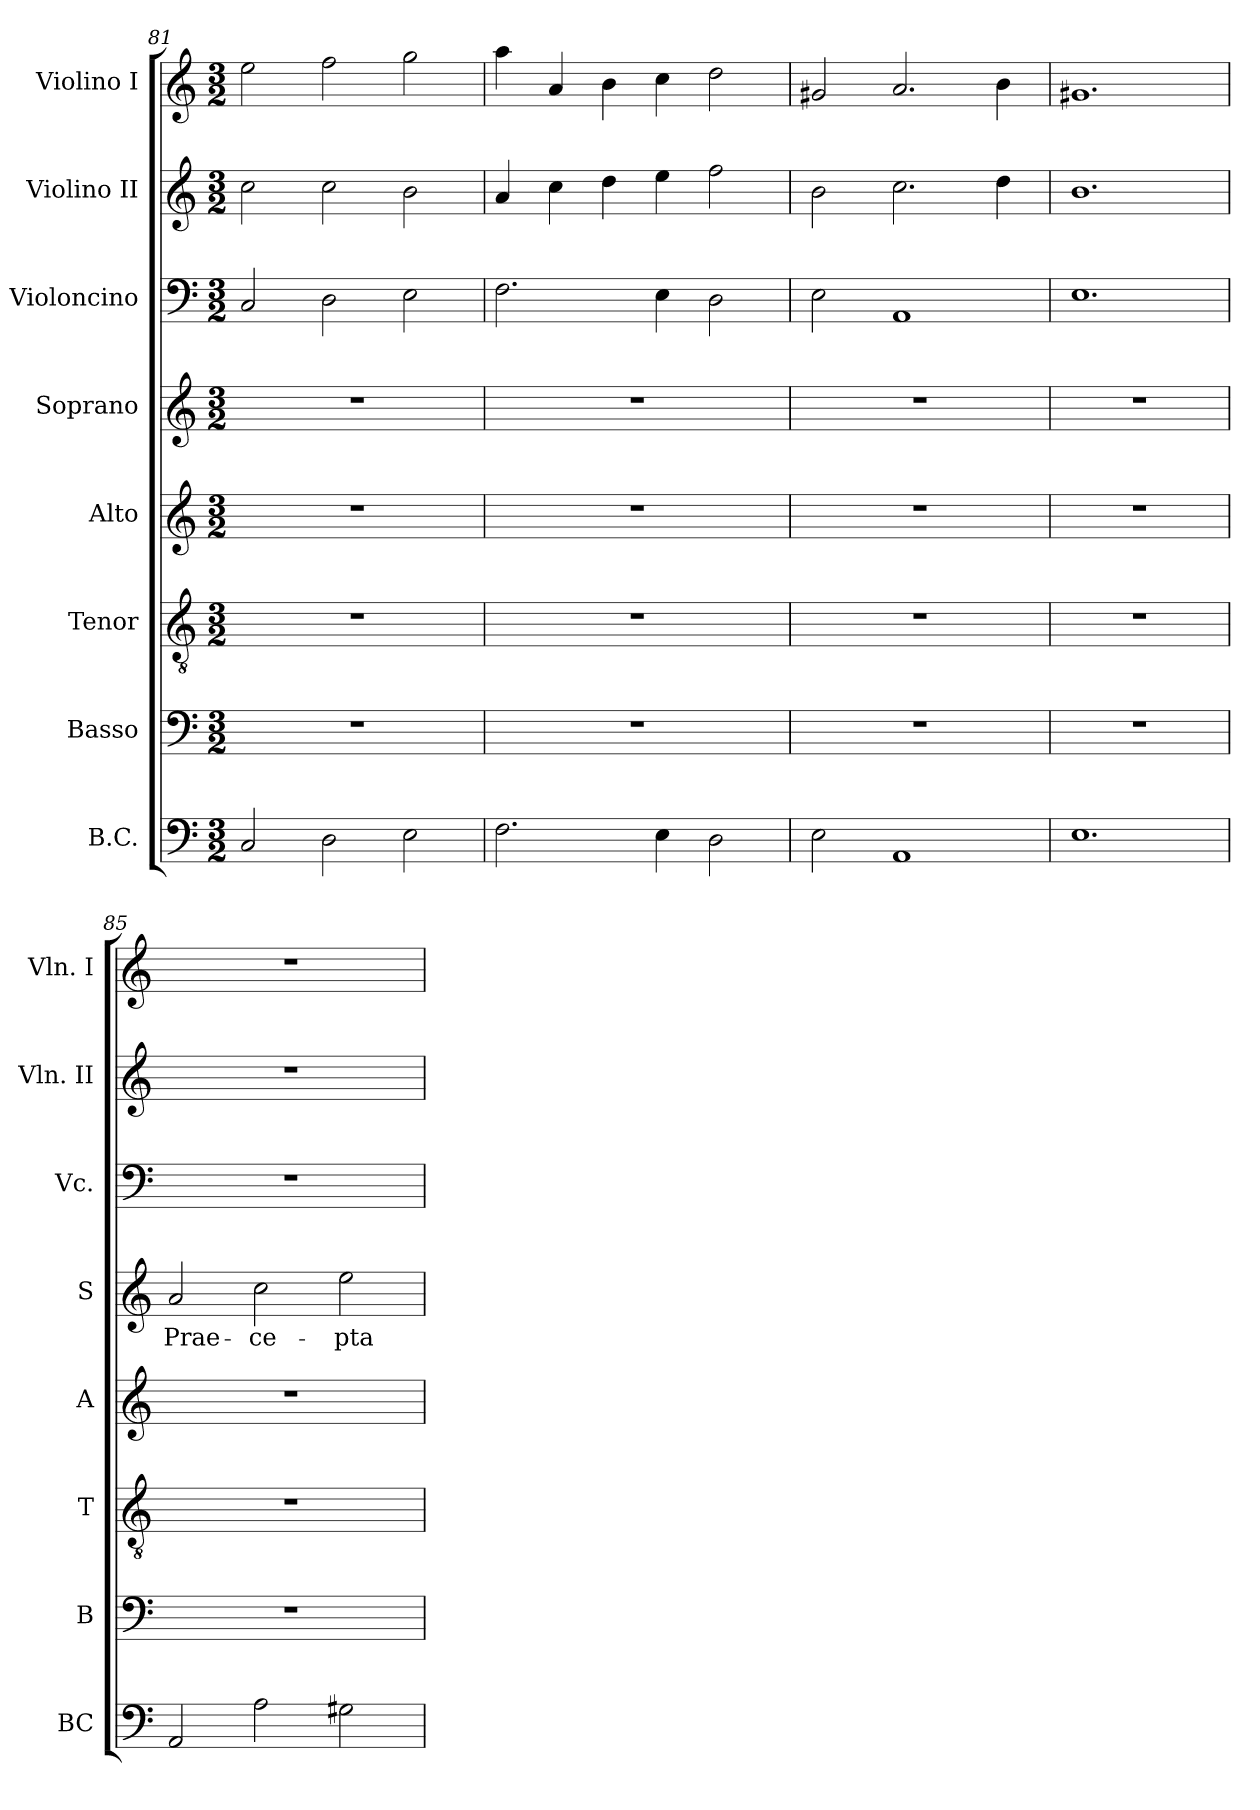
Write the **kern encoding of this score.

**kern	**kern	**kern	**kern	**kern	**text	**kern	**kern	**kern
*part8	*part7	*part6	*part5	*part4	*part4	*part3	*part2	*part1
*staff8	*staff7	*staff6	*staff5	*staff4	*staff4	*staff3	*staff2	*staff1
*I"B.C.	*I"Basso	*I"Tenor	*I"Alto	*I"Soprano	*	*I"Violoncino	*I"Violino II	*I"Violino I
*I'BC	*I'B	*I'T	*I'A	*I'S	*	*I'Vc.	*I'Vln. II	*I'Vln. I
*clefF4	*clefF4	*clefGv2	*clefG2	*clefG2	*	*clefF4	*clefG2	*clefG2
*k[]	*k[]	*k[]	*k[]	*k[]	*	*k[]	*k[]	*k[]
*C:	*C:	*C:	*C:	*C:	*	*C:	*C:	*C:
*M3/2	*M3/2	*M3/2	*M3/2	*M3/2	*	*M3/2	*M3/2	*M3/2
=81	=81	=81	=81	=81	=81	=81	=81	=81
2C/	1.r	1.r	1.r	1.r	.	2C/	2cc\	2ee\
2D\	.	.	.	.	.	2D\	2cc\	2ff\
2E\	.	.	.	.	.	2E\	2b\	2gg\
=82	=82	=82	=82	=82	=82	=82	=82	=82
2.F\	1.r	1.r	1.r	1.r	.	2.F\	4a/	4aa\
.	.	.	.	.	.	.	4cc\	4a/
.	.	.	.	.	.	.	4dd\	4b\
4E\	.	.	.	.	.	4E\	4ee\	4cc\
2D\	.	.	.	.	.	2D\	2ff\	2dd\
=83	=83	=83	=83	=83	=83	=83	=83	=83
2E\	1.r	1.r	1.r	1.r	.	2E\	2b\	2g#X/
1AA	.	.	.	.	.	1AA	2.cc\	2.a/
.	.	.	.	.	.	.	4dd\	4b\
=84	=84	=84	=84	=84	=84	=84	=84	=84
1.E	1.r	1.r	1.r	1.r	.	1.E	1.b	1.g#X
!!LO:PB:g=z
=85	=85	=85	=85	=85	=85	=85	=85	=85
!	!	!	!	!	!LO:LY:b	!	!	!
2AA/	1.r	1.r	1.r	2a/	Prae-	1.r	1.r	1.r
!	!	!	!	!	!LO:LY:b	!	!	!
2A\	.	.	.	2cc\	-ce-	.	.	.
!	!	!	!	!	!LO:LY:b	!	!	!
2G#X\	.	.	.	2ee\	-pta	.	.	.
=	=	=	=	=	=	=	=	=
*-	*-	*-	*-	*-	*-	*-	*-	*-
